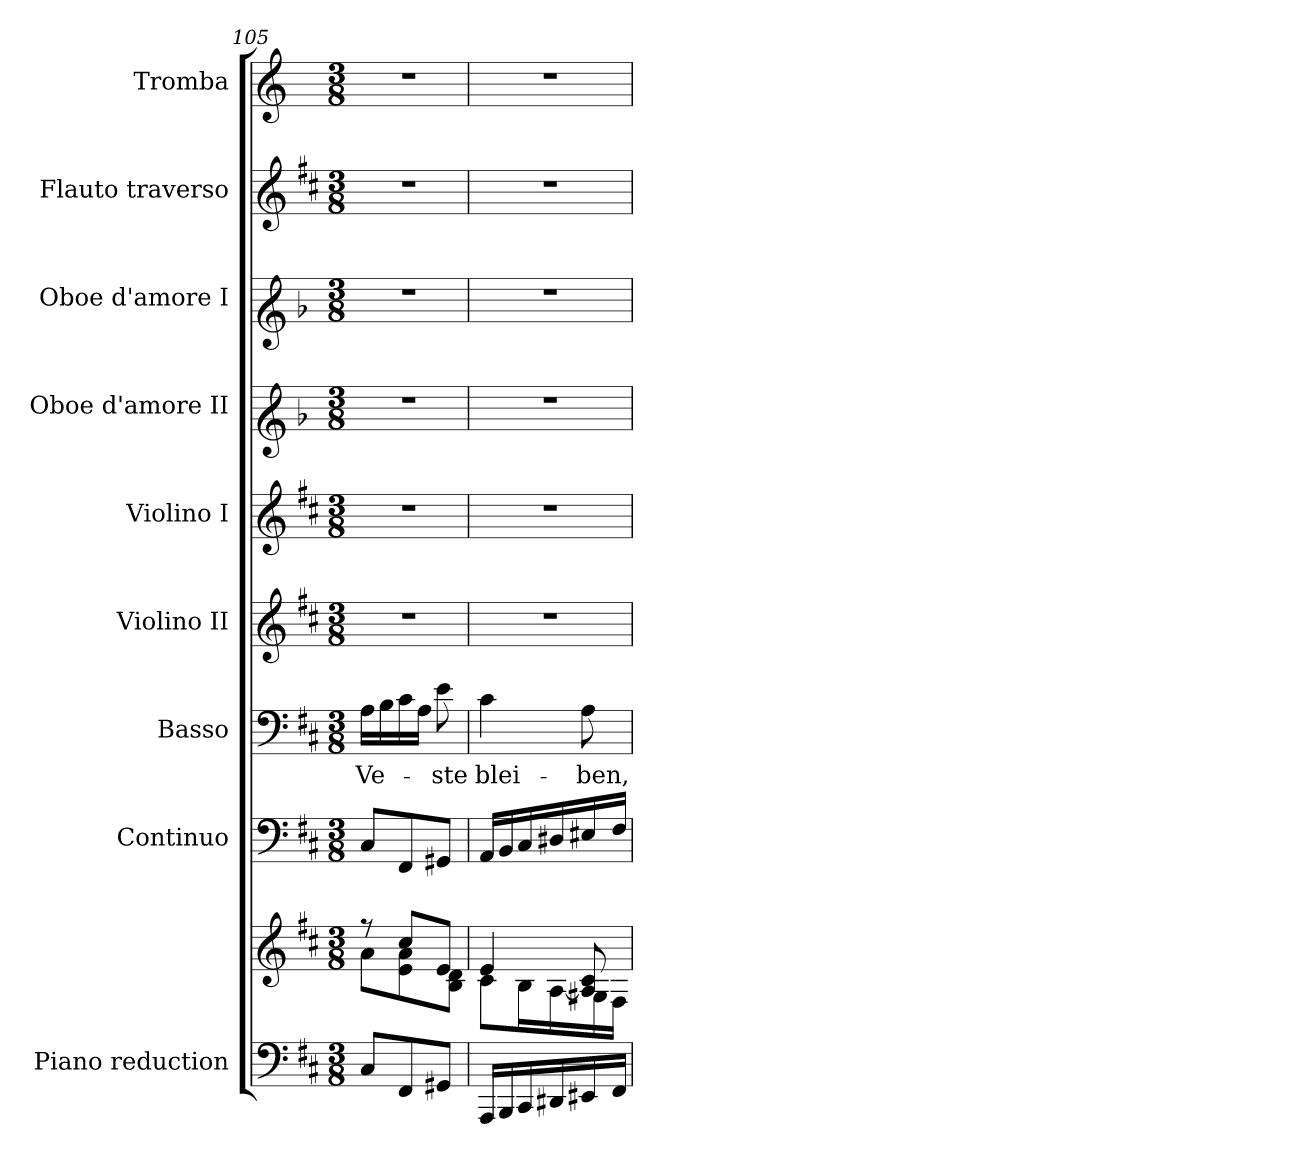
**kern	**kern	**kern	**kern	**text	**kern	**kern	**kern	**kern	**kern	**kern
*part9	*part9	*part8	*part7	*part7	*part6	*part5	*part4	*part3	*part2	*part1
*staff10	*staff9	*staff8	*staff7	*staff7	*staff6	*staff5	*staff4	*staff3	*staff2	*staff1
*I"Piano reduction	*	*I"Continuo	*I"Basso	*	*I"Violino II	*I"Violino I	*I"Oboe d'amore II	*I"Oboe d'amore I	*I"Flauto traverso	*I"Tromba
*I'Pno	*	*	*	*	*I'Vln	*I'Vln	*	*	*I'Fl	*
*clefF4	*clefG2	*clefF4	*clefF4	*	*clefG2	*clefG2	*clefG1	*clefG1	*clefG2	*clefG2
*	*	*	*	*	*	*	*ITrd2c3	*ITrd2c3	*	*ITrd-1c-2
*k[f#c#]	*k[f#c#]	*k[f#c#]	*k[f#c#]	*	*k[f#c#]	*k[f#c#]	*k[f#c#]	*k[f#c#]	*k[f#c#]	*k[f#c#]
*M3/8	*M3/8	*M3/8	*M3/8	*	*M3/8	*M3/8	*M3/8	*M3/8	*M3/8	*M3/8
=105	=105	=105	=105	=105	=105	=105	=105	=105	=105	=105
*	*^	*	*	*	*	*	*	*	*	*
!	!	!	!	!	!LO:LY:b	!	!	!	!	!	!
8C#/L	8r	8a\L	8C#/L	16A\LL	Ve-	4.r	4.r	4.r	4.r	4.r	4.r
.	.	.	.	16B\	.	.	.	.	.	.	.
8FF#/	8cc#/L	8e\ 8a\	8FF#/	16c#\	.	.	.	.	.	.	.
.	.	.	.	16A\JJ	.	.	.	.	.	.	.
!	!	!	!	!	!LO:LY:b	!	!	!	!	!	!
8GG#X/J	8e/J	8B\ 8d\J	8GG#X/J	8e\	-ste	.	.	.	.	.	.
=106	=106	=106	=106	=106	=106	=106	=106	=106	=106	=106	=106
!	!	!	!	!	!LO:LY:b	!	!	!	!	!	!
16AAA/LL	4e/	8c#\L	16AA/LL	4c#\	blei-	4.r	4.r	4.r	4.r	4.r	4.r
16BBB/	.	.	16BB/	.	.	.	.	.	.	.	.
16CC#/	.	16B\L	16C#/	.	.	.	.	.	.	.	.
16DD#X/	.	[16A\	16D#X/	.	.	.	.	.	.	.	.
!	!	!	!	!	!LO:LY:b	!	!	!	!	!	!
16EE#X/	8A/] 8c#/	16G#X\	16E#X/	8A\	-ben,	.	.	.	.	.	.
16FF#/JJ	.	16F#\JJ	16F#/JJ	.	.	.	.	.	.	.	.
*	*v	*v	*	*	*	*	*	*	*	*	*
=	=	=	=	=	=	=	=	=	=	=
*-	*-	*-	*-	*-	*-	*-	*-	*-	*-	*-
